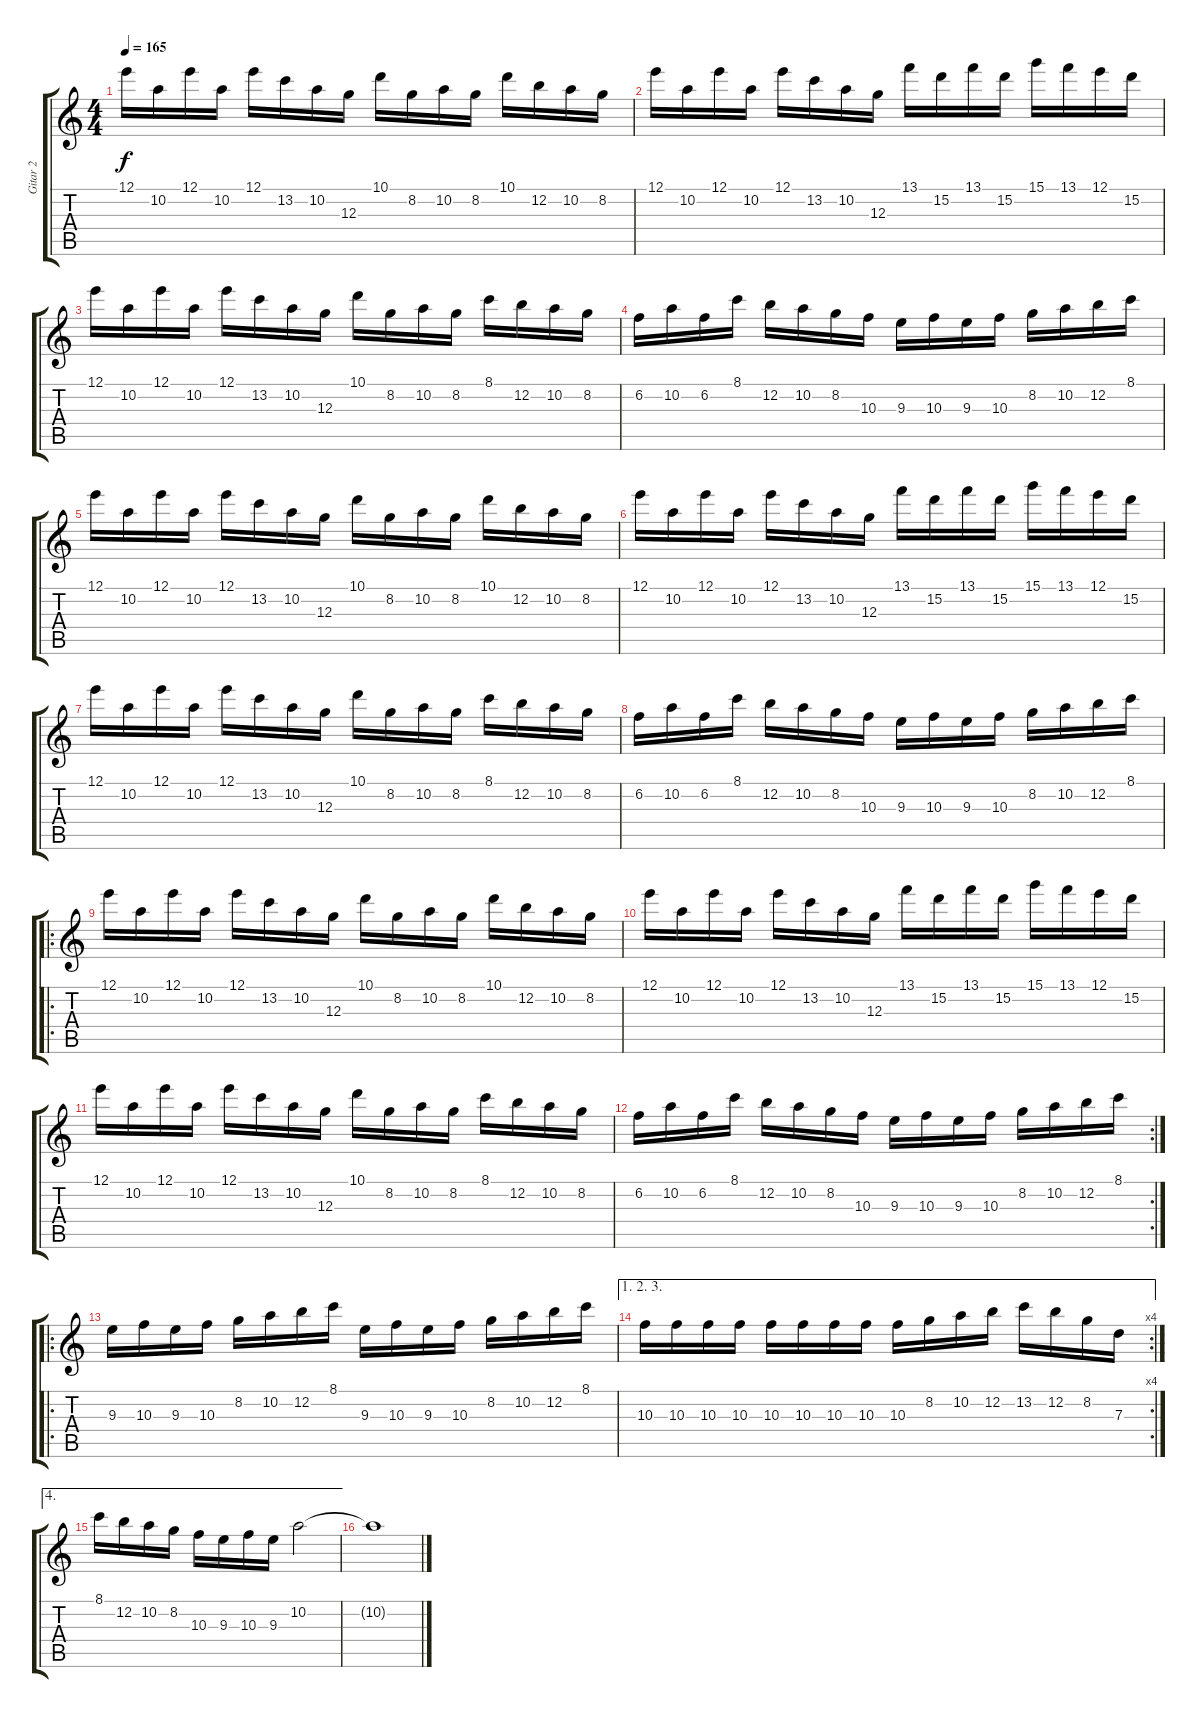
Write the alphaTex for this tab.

\track ("Gitar 2" "Gitar 2") {instrument overdrivenguitar}
\staff {score tabs}
\tuning (E4 B3 G3 D3 A2 E2) {hide}
\ts (4 4)
\tempo 165
\clef g2
\ks c
12.1.16{dy f} 10.2.16 12.1.16 10.2.16 12.1.16 13.2.16 10.2.16 12.3.16 10.1.16 8.2.16 10.2.16 8.2.16 10.1.16 12.2.16 10.2.16 8.2.16 |
12.1.16 10.2.16 12.1.16 10.2.16 12.1.16 13.2.16 10.2.16 12.3.16 13.1.16 15.2.16 13.1.16 15.2.16 15.1.16 13.1.16 12.1.16 15.2.16 |
12.1.16 10.2.16 12.1.16 10.2.16 12.1.16 13.2.16 10.2.16 12.3.16 10.1.16 8.2.16 10.2.16 8.2.16 8.1.16 12.2.16 10.2.16 8.2.16 |
6.2.16 10.2.16 6.2.16 8.1.16 12.2.16 10.2.16 8.2.16 10.3.16 9.3.16 10.3.16 9.3.16 10.3.16 8.2.16 10.2.16 12.2.16 8.1.16 |
12.1.16 10.2.16 12.1.16 10.2.16 12.1.16 13.2.16 10.2.16 12.3.16 10.1.16 8.2.16 10.2.16 8.2.16 10.1.16 12.2.16 10.2.16 8.2.16 |
12.1.16 10.2.16 12.1.16 10.2.16 12.1.16 13.2.16 10.2.16 12.3.16 13.1.16 15.2.16 13.1.16 15.2.16 15.1.16 13.1.16 12.1.16 15.2.16 |
12.1.16 10.2.16 12.1.16 10.2.16 12.1.16 13.2.16 10.2.16 12.3.16 10.1.16 8.2.16 10.2.16 8.2.16 8.1.16 12.2.16 10.2.16 8.2.16 |
6.2.16 10.2.16 6.2.16 8.1.16 12.2.16 10.2.16 8.2.16 10.3.16 9.3.16 10.3.16 9.3.16 10.3.16 8.2.16 10.2.16 12.2.16 8.1.16 |
\ro
12.1.16 10.2.16 12.1.16 10.2.16 12.1.16 13.2.16 10.2.16 12.3.16 10.1.16 8.2.16 10.2.16 8.2.16 10.1.16 12.2.16 10.2.16 8.2.16 |
12.1.16 10.2.16 12.1.16 10.2.16 12.1.16 13.2.16 10.2.16 12.3.16 13.1.16 15.2.16 13.1.16 15.2.16 15.1.16 13.1.16 12.1.16 15.2.16 |
12.1.16 10.2.16 12.1.16 10.2.16 12.1.16 13.2.16 10.2.16 12.3.16 10.1.16 8.2.16 10.2.16 8.2.16 8.1.16 12.2.16 10.2.16 8.2.16 |
\rc 2
6.2.16 10.2.16 6.2.16 8.1.16 12.2.16 10.2.16 8.2.16 10.3.16 9.3.16 10.3.16 9.3.16 10.3.16 8.2.16 10.2.16 12.2.16 8.1.16 |
\ro
9.3.16 10.3.16 9.3.16 10.3.16 8.2.16 10.2.16 12.2.16 8.1.16 9.3.16 10.3.16 9.3.16 10.3.16 8.2.16 10.2.16 12.2.16 8.1.16 |
\ae (1 2 3)
\rc 4
10.3.16 10.3.16 10.3.16 10.3.16 10.3.16 10.3.16 10.3.16 10.3.16 10.3.16 8.2.16 10.2.16 12.2.16 13.2.16 12.2.16 8.2.16 7.3.16 |
\ae 4
8.1.16 12.2.16 10.2.16 8.2.16 10.3.16 9.3.16 10.3.16 9.3.16 10.2.2{volume 0} |
10.2{t}.1
